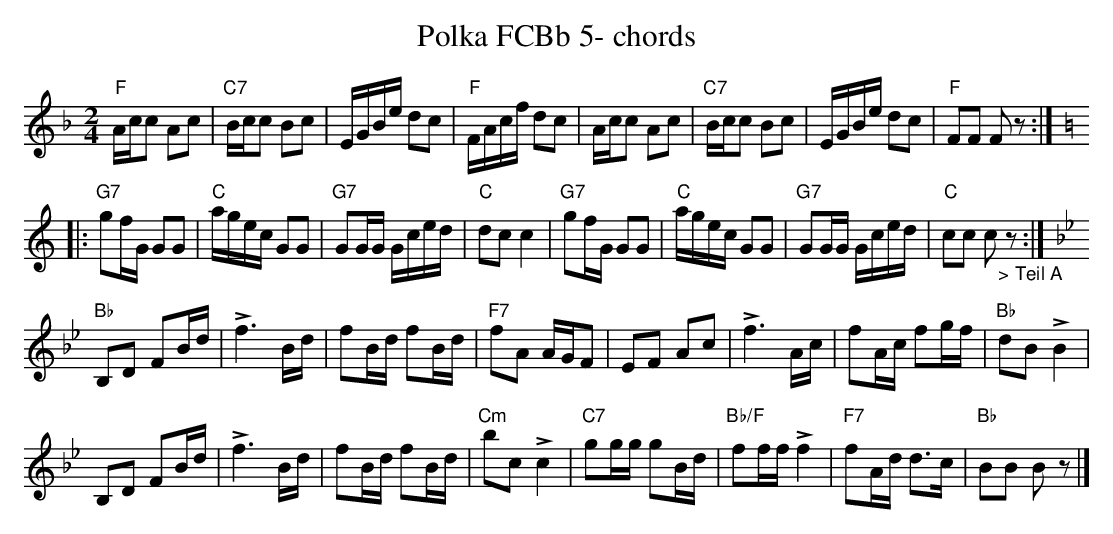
X:1
T:Polka FCBb 5- chords
M:2/4
L:1/16
K:Fmaj%%MIDI gchordon
"F"Acc2 A2c2 | "C7"Bcc2 B2c2 | EGBe d2c2 | "F"FAcf d2c2 | Acc2 A2c2 | "C7"Bcc2 B2c2 | EGBe d2c2 | "F"F2F2 F2z2 :| [K:Cmaj]
|: "G7"g2fG G2G2 | "C"agec G2G2 | "G7"G2GG Gced | "C"d2c2 c4 | "G7"g2fG G2G2 | "C"agec G2G2 | "G7"G2GG Gced | "C"c2c2 c2"_> Teil A"z2 :| [K:Bbmaj] [L:1/8]
"Bb"B,D FB/2d/2 | !>!f3B/2d/2 | fB/2d/2 fB/2d/2 | "F7"fA A/2G/2F | EF Ac | !>!f3A/2c/2 | fA/2c/2 fg/2f/2 | "Bb"dB !>!B2 |
B,D FB/2d/2 | !>!f3B/2d/2 | fB/2d/2 fB/2d/2 | "Cm"bc !>!c2 | "C7"gg/2g/2 gB/2d/2 | "Bb/F"ff/2f/2 !>!f2 | "F7"fA/2d/2 d>c | "Bb"BB Bz |]
